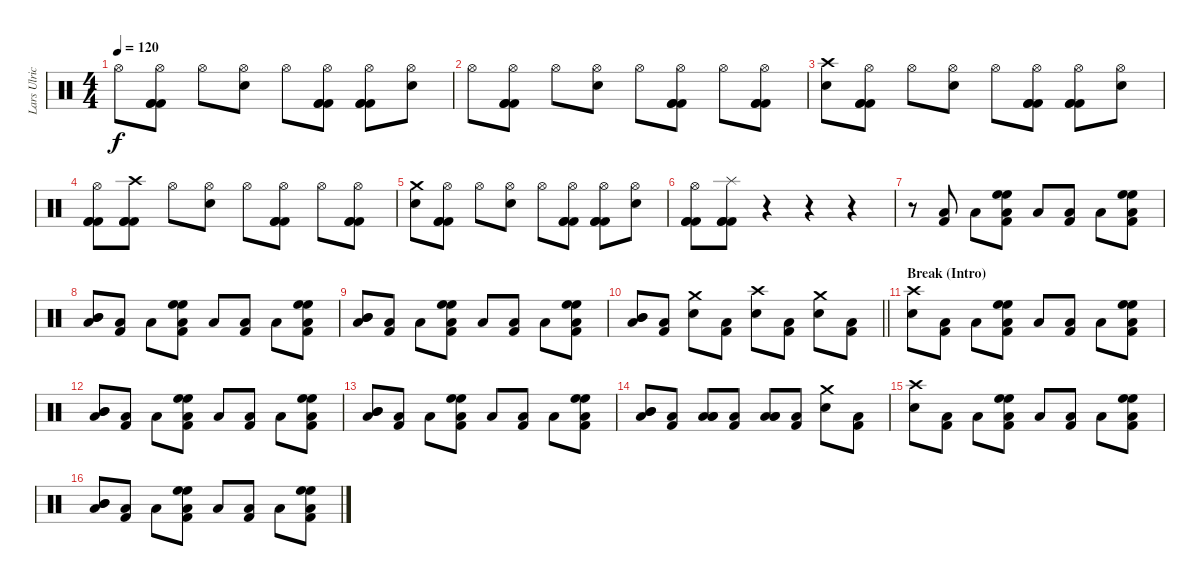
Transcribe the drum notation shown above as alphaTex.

\track ("Lars Ulrich" "Lars Ulric") {instrument percussion}
\staff {score}
\articulation defaults
\ts (4 4)
\tempo 120
\clef neutral
\ks c "Hi-Hat (open)".8{dy f}
("Hi-Hat (open)" "Kick (hit) 2" "Kick (hit) 2" "Kick (hit) 2").8 "Hi-Hat (open)".8 ("Hi-Hat (open)" "Electric Snare (hit)").8 "Hi-Hat (open)".8 ("Hi-Hat (open)" "Kick (hit) 2" "Kick (hit) 2" "Kick (hit) 2").8 ("Hi-Hat (open)" "Kick (hit) 2" "Kick (hit) 2" "Kick (hit) 2").8 ("Hi-Hat (open)" "Electric Snare (hit)").8 |
"Hi-Hat (open)".8 ("Hi-Hat (open)" "Kick (hit) 2" "Kick (hit) 2" "Kick (hit) 2").8 "Hi-Hat (open)".8 ("Hi-Hat (open)" "Electric Snare (hit)").8 "Hi-Hat (open)".8 ("Hi-Hat (open)" "Kick (hit) 2" "Kick (hit) 2" "Kick (hit) 2").8 "Hi-Hat (open)".8 ("Hi-Hat (open)" "Kick (hit) 2" "Kick (hit) 2" "Kick (hit) 2").8 |
("Crash high (hit)" "Electric Snare (hit)").8 ("Hi-Hat (open)" "Kick (hit) 2" "Kick (hit) 2" "Kick (hit) 2").8 "Hi-Hat (open)".8 ("Hi-Hat (open)" "Electric Snare (hit)").8 "Hi-Hat (open)".8 ("Hi-Hat (open)" "Kick (hit) 2" "Kick (hit) 2" "Kick (hit) 2").8 ("Hi-Hat (open)" "Kick (hit) 2" "Kick (hit) 2" "Kick (hit) 2").8 ("Hi-Hat (open)" "Electric Snare (hit)").8 |
("Hi-Hat (open)" "Kick (hit) 2" "Kick (hit) 2" "Kick (hit) 2").8 ("Crash high (hit)" "Kick (hit) 2" "Kick (hit) 2" "Kick (hit) 2").8 "Hi-Hat (open)".8 ("Hi-Hat (open)" "Electric Snare (hit)").8 "Hi-Hat (open)".8 ("Hi-Hat (open)" "Kick (hit) 2" "Kick (hit) 2" "Kick (hit) 2").8 "Hi-Hat (open)".8 ("Hi-Hat (open)" "Kick (hit) 2" "Kick (hit) 2" "Kick (hit) 2").8 |
("Crash medium (hit)" "Electric Snare (hit)").8 ("Hi-Hat (open)" "Kick (hit) 2" "Kick (hit) 2" "Kick (hit) 2").8 "Hi-Hat (open)".8 ("Hi-Hat (open)" "Electric Snare (hit)").8 "Hi-Hat (open)".8 ("Hi-Hat (open)" "Kick (hit) 2" "Kick (hit) 2" "Kick (hit) 2").8 ("Hi-Hat (open)" "Kick (hit) 2" "Kick (hit) 2" "Kick (hit) 2").8 ("Hi-Hat (open)" "Electric Snare (hit)").8 |
("Hi-Hat (open)" "Kick (hit) 2" "Kick (hit) 2" "Kick (hit) 2").8 ("Splash (hit)" "Kick (hit) 2" "Kick (hit) 2" "Kick (hit) 2").8 r.4 r.4 r.4 |
r.8 ("Low Floor Tom (hit)" "Kick (hit) 2").8 "Low Floor Tom (hit)".8 ("High Floor Tom (hit)" "Low Floor Tom (hit)" "High Floor Tom (hit)" "Kick (hit) 2").8 "Low Floor Tom (hit)".8 ("Low Floor Tom (hit)" "Kick (hit) 2").8 "Low Floor Tom (hit)".8 ("High Floor Tom (hit)" "Low Floor Tom (hit)" "High Floor Tom (hit)" "Kick (hit) 2").8 |
("Mid Tom (hit)" "Low Floor Tom (hit)" "Mid Tom (hit)").8 ("Low Floor Tom (hit)" "Kick (hit) 2").8 "Low Floor Tom (hit)".8 ("High Floor Tom (hit)" "Low Floor Tom (hit)" "High Floor Tom (hit)" "Kick (hit) 2").8 "Low Floor Tom (hit)".8 ("Low Floor Tom (hit)" "Kick (hit) 2").8 "Low Floor Tom (hit)".8 ("High Floor Tom (hit)" "Low Floor Tom (hit)" "High Floor Tom (hit)" "Kick (hit) 2").8 |
("Mid Tom (hit)" "Low Floor Tom (hit)" "Mid Tom (hit)").8 ("Low Floor Tom (hit)" "Kick (hit) 2").8 "Low Floor Tom (hit)".8 ("High Floor Tom (hit)" "Low Floor Tom (hit)" "High Floor Tom (hit)" "Kick (hit) 2").8 "Low Floor Tom (hit)".8 ("Low Floor Tom (hit)" "Kick (hit) 2").8 "Low Floor Tom (hit)".8 ("High Floor Tom (hit)" "Low Floor Tom (hit)" "High Floor Tom (hit)" "Kick (hit) 2").8 |
\barLineRight lightlight
("Mid Tom (hit)" "Low Floor Tom (hit)" "Mid Tom (hit)").8 ("Low Floor Tom (hit)" "Kick (hit) 2").8 ("Crash medium (hit)" "Electric Snare (hit)").8 ("Low Floor Tom (hit)" "Kick (hit) 2").8 ("Crash high (hit)" "Electric Snare (hit)").8 ("Low Floor Tom (hit)" "Kick (hit) 2").8 ("Crash medium (hit)" "Electric Snare (hit)").8 ("Low Floor Tom (hit)" "Kick (hit) 2").8 |
\section ("" "Break (Intro)")
("Crash high (hit)" "Electric Snare (hit)").8 ("Low Floor Tom (hit)" "Kick (hit) 2").8 "Low Floor Tom (hit)".8 ("High Floor Tom (hit)" "Low Floor Tom (hit)" "High Floor Tom (hit)" "Kick (hit) 2").8 "Low Floor Tom (hit)".8 ("Low Floor Tom (hit)" "Kick (hit) 2").8 "Low Floor Tom (hit)".8 ("High Floor Tom (hit)" "Low Floor Tom (hit)" "High Floor Tom (hit)" "Kick (hit) 2").8 |
("Mid Tom (hit)" "Low Floor Tom (hit)" "Mid Tom (hit)").8 ("Low Floor Tom (hit)" "Kick (hit) 2").8 "Low Floor Tom (hit)".8 ("High Floor Tom (hit)" "Low Floor Tom (hit)" "High Floor Tom (hit)" "Kick (hit) 2").8 "Low Floor Tom (hit)".8 ("Low Floor Tom (hit)" "Kick (hit) 2").8 "Low Floor Tom (hit)".8 ("High Floor Tom (hit)" "Low Floor Tom (hit)" "High Floor Tom (hit)" "Kick (hit) 2").8 |
("Mid Tom (hit)" "Low Floor Tom (hit)" "Mid Tom (hit)").8 ("Low Floor Tom (hit)" "Kick (hit) 2").8 "Low Floor Tom (hit)".8 ("High Floor Tom (hit)" "Low Floor Tom (hit)" "High Floor Tom (hit)" "Kick (hit) 2").8 "Low Floor Tom (hit)".8 ("Low Floor Tom (hit)" "Kick (hit) 2").8 "Low Floor Tom (hit)".8 ("High Floor Tom (hit)" "Low Floor Tom (hit)" "High Floor Tom (hit)" "Kick (hit) 2").8 |
("Mid Tom (hit)" "Low Floor Tom (hit)" "Mid Tom (hit)").8 ("Low Floor Tom (hit)" "Kick (hit) 2").8 ("Low Tom (hit)" "Low Floor Tom (hit)" "Low Tom (hit)").8 ("Low Floor Tom (hit)" "Kick (hit) 2").8 ("Low Tom (hit)" "Low Floor Tom (hit)" "Low Tom (hit)").8 ("Low Floor Tom (hit)" "Kick (hit) 2").8 ("Crash medium (hit)" "Electric Snare (hit)").8 ("Low Floor Tom (hit)" "Kick (hit) 2").8 |
("Crash high (hit)" "Electric Snare (hit)").8 ("Low Floor Tom (hit)" "Kick (hit) 2").8 "Low Floor Tom (hit)".8 ("High Floor Tom (hit)" "Low Floor Tom (hit)" "High Floor Tom (hit)" "Kick (hit) 2").8 "Low Floor Tom (hit)".8 ("Low Floor Tom (hit)" "Kick (hit) 2").8 "Low Floor Tom (hit)".8 ("High Floor Tom (hit)" "Low Floor Tom (hit)" "High Floor Tom (hit)" "Kick (hit) 2").8 |
("Mid Tom (hit)" "Low Floor Tom (hit)" "Mid Tom (hit)").8 ("Low Floor Tom (hit)" "Kick (hit) 2").8 "Low Floor Tom (hit)".8 ("High Floor Tom (hit)" "Low Floor Tom (hit)" "High Floor Tom (hit)" "Kick (hit) 2").8 "Low Floor Tom (hit)".8 ("Low Floor Tom (hit)" "Kick (hit) 2").8 "Low Floor Tom (hit)".8 ("High Floor Tom (hit)" "Low Floor Tom (hit)" "High Floor Tom (hit)" "Kick (hit) 2").8
